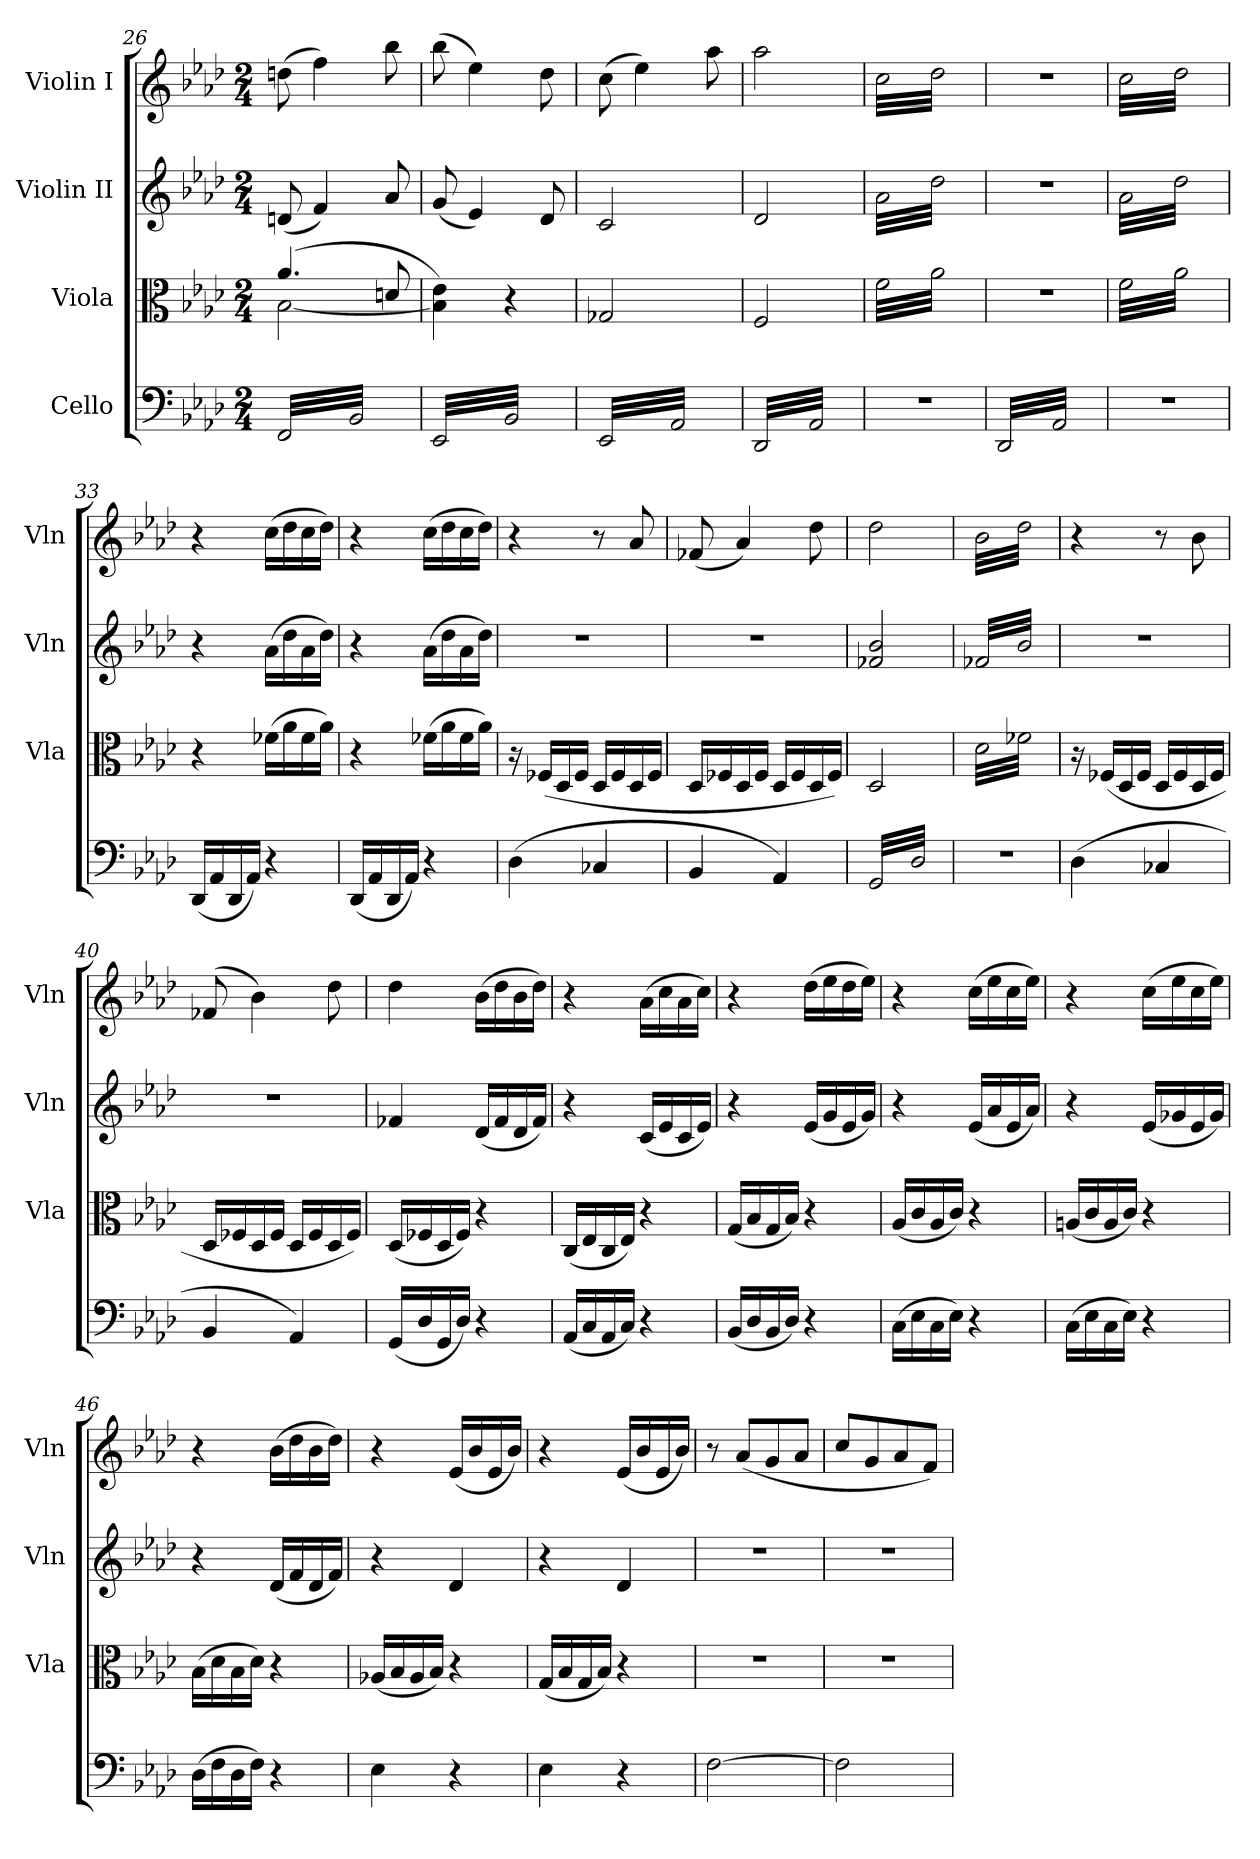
**kern	**kern	**kern	**kern
*part4	*part3	*part2	*part1
*staff4	*staff3	*staff2	*staff1
*I"Cello	*I"Viola	*I"Violin II	*I"Violin I
*	*I'Vla	*I'Vln	*I'Vln
*clefF4	*clefC3	*clefG2	*clefG2
*k[b-e-a-d-]	*k[b-e-a-d-]	*k[b-e-a-d-]	*k[b-e-a-d-]
*M2/4	*M2/4	*M2/4	*M2/4
=26	=26	=26	=26
*	*^	*	*
*tremolo	*	*	*	*
(<32FF/LLL	(>4.a-/	[2B-\	(<8dn/	(>8ddn\
32BB-/)	.	.	.	.
32FF/	.	.	.	.
32BB-/)	.	.	.	.
32FF/	.	.	4f/)	4ff\)
32BB-/)	.	.	.	.
32FF/	.	.	.	.
32BB-/)	.	.	.	.
32FF/	.	.	.	.
32BB-/)	.	.	.	.
32FF/	.	.	.	.
32BB-/)	.	.	.	.
32FF/	8dn/	.	8a-/	8bb-\
32BB-/)	.	.	.	.
32FF/	.	.	.	.
32BB-/)JJJ	.	.	.	.
*	*v	*v	*	*
=27	=27	=27	=27
(<32EE-/LLL	4B-\] 4e-\)	(<8g/	(>8bb-\
32BB-/)	.	.	.
32EE-/	.	.	.
32BB-/)	.	.	.
32EE-/	.	4e-/)	4ee-\)
32BB-/)	.	.	.
32EE-/	.	.	.
32BB-/)	.	.	.
32EE-/	4r	.	.
32BB-/)	.	.	.
32EE-/	.	.	.
32BB-/)	.	.	.
32EE-/	.	8d-/	8dd-\
32BB-/)	.	.	.
32EE-/	.	.	.
32BB-/)JJJ	.	.	.
=28	=28	=28	=28
(<32EE-/LLL	2G-X/	2c/	(>8cc\
32AA-/)	.	.	.
32EE-/	.	.	.
32AA-/)	.	.	.
32EE-/	.	.	4ee-\)
32AA-/)	.	.	.
32EE-/	.	.	.
32AA-/)	.	.	.
32EE-/	.	.	.
32AA-/)	.	.	.
32EE-/	.	.	.
32AA-/)	.	.	.
32EE-/	.	.	8aa-\
32AA-/)	.	.	.
32EE-/	.	.	.
32AA-/)JJJ	.	.	.
=29	=29	=29	=29
(<32DD-/LLL	2F/	2d-/	2aa-\
32AA-/)	.	.	.
32DD-/	.	.	.
32AA-/)	.	.	.
32DD-/	.	.	.
32AA-/)	.	.	.
32DD-/	.	.	.
32AA-/)	.	.	.
32DD-/	.	.	.
32AA-/)	.	.	.
32DD-/	.	.	.
32AA-/)	.	.	.
32DD-/	.	.	.
32AA-/)	.	.	.
32DD-/	.	.	.
32AA-/)JJJ	.	.	.
=30	=30	=30	=30
*	*tremolo	*	*
*	*	*tremolo	*
*	*	*	*tremolo
2r	(>32f\LLL	(>32a-\LLL	(>32cc\LLL
.	32a-\)	32dd-\)	32dd-\)
.	32f\	32a-\	32cc\
.	32a-\)	32dd-\)	32dd-\)
.	32f\	32a-\	32cc\
.	32a-\)	32dd-\)	32dd-\)
.	32f\	32a-\	32cc\
.	32a-\)	32dd-\)	32dd-\)
.	32f\	32a-\	32cc\
.	32a-\)	32dd-\)	32dd-\)
.	32f\	32a-\	32cc\
.	32a-\)	32dd-\)	32dd-\)
.	32f\	32a-\	32cc\
.	32a-\)	32dd-\)	32dd-\)
.	32f\	32a-\	32cc\
.	32a-\)JJJ	32dd-\)JJJ	32dd-\)JJJ
=31	=31	=31	=31
(<32DD-/LLL	2r	2r	2r
32AA-/)	.	.	.
32DD-/	.	.	.
32AA-/)	.	.	.
32DD-/	.	.	.
32AA-/)	.	.	.
32DD-/	.	.	.
32AA-/)	.	.	.
32DD-/	.	.	.
32AA-/)	.	.	.
32DD-/	.	.	.
32AA-/)	.	.	.
32DD-/	.	.	.
32AA-/)	.	.	.
32DD-/	.	.	.
32AA-/)JJJ	.	.	.
*Xtremolo	*	*	*
=32	=32	=32	=32
2r	(>32f\LLL	(>32a-\LLL	(>32cc\LLL
.	32a-\)	32dd-\)	32dd-\)
.	32f\	32a-\	32cc\
.	32a-\)	32dd-\)	32dd-\)
.	32f\	32a-\	32cc\
.	32a-\)	32dd-\)	32dd-\)
.	32f\	32a-\	32cc\
.	32a-\)	32dd-\)	32dd-\)
.	32f\	32a-\	32cc\
.	32a-\)	32dd-\)	32dd-\)
.	32f\	32a-\	32cc\
.	32a-\)	32dd-\)	32dd-\)
.	32f\	32a-\	32cc\
.	32a-\)	32dd-\)	32dd-\)
.	32f\	32a-\	32cc\
.	32a-\)JJJ	32dd-\)JJJ	32dd-\)JJJ
*	*	*	*Xtremolo
*	*	*Xtremolo	*
*	*Xtremolo	*	*
=33	=33	=33	=33
(<16DD-/LL	4r	4r	4r
.	.	.	.
16AA-/	.	.	.
.	.	.	.
16DD-/	.	.	.
.	.	.	.
16AA-/JJ)	.	.	.
.	.	.	.
4r	(>16f-X\LL	(>16a-\LL	(>16cc\LL
.	16a-\	16dd-\	16dd-\
.	16f-\	16a-\	16cc\
.	16a-\JJ)	16dd-\JJ)	16dd-\JJ)
!!LO:LB:g=z
=34	=34	=34	=34
(<16DD-/LL	4r	4r	4r
16AA-/	.	.	.
16DD-/	.	.	.
16AA-/JJ)	.	.	.
4r	(>16f-X\LL	(>16a-\LL	(>16cc\LL
.	16a-\	16dd-\	16dd-\
.	16f-\	16a-\	16cc\
.	16a-\JJ)	16dd-\JJ)	16dd-\JJ)
=35	=35	=35	=35
(>4D-\	16r	2r	4r
.	(>16F-X/LL	.	.
.	16D-/	.	.
.	16F-/JJ	.	.
4C-X/	16D-/LL	.	8r
.	16F-/	.	.
.	16D-/	.	8a-/
.	16F-/JJ	.	.
=36	=36	=36	=36
4BB-/	16D-/LL	2r	(<8f-X/
.	16F-X/	.	.
.	16D-/	.	4a-/)
.	16F-/JJ	.	.
4AA-/)	16D-/LL	.	.
.	16F-/	.	.
.	16D-/	.	8dd-\
.	16F-/JJ)	.	.
=37	=37	=37	=37
*tremolo	*	*	*
(<32GG/LLL	2D-/	2f-X/ 2b-/	2dd-\
32D-/)	.	.	.
32GG/	.	.	.
32D-/)	.	.	.
32GG/	.	.	.
32D-/)	.	.	.
32GG/	.	.	.
32D-/)	.	.	.
32GG/	.	.	.
32D-/)	.	.	.
32GG/	.	.	.
32D-/)	.	.	.
32GG/	.	.	.
32D-/)	.	.	.
32GG/	.	.	.
32D-/)JJJ	.	.	.
*Xtremolo	*	*	*
=38	=38	=38	=38
*	*tremolo	*	*
*	*	*tremolo	*
*	*	*	*tremolo
2r	(>32d-\LLL	(<32f-X/LLL	(>32b-\LLL
.	32f-X\)	32b-/)	32dd-\)
.	32d-\	32f-X/	32b-\
.	32f-X\)	32b-/)	32dd-\)
.	32d-\	32f-X/	32b-\
.	32f-X\)	32b-/)	32dd-\)
.	32d-\	32f-X/	32b-\
.	32f-X\)	32b-/)	32dd-\)
.	32d-\	32f-X/	32b-\
.	32f-X\)	32b-/)	32dd-\)
.	32d-\	32f-X/	32b-\
.	32f-X\)	32b-/)	32dd-\)
.	32d-\	32f-X/	32b-\
.	32f-X\)	32b-/)	32dd-\)
.	32d-\	32f-X/	32b-\
.	32f-X\)JJJ	32b-/)JJJ	32dd-\)JJJ
*	*	*	*Xtremolo
*	*	*Xtremolo	*
*	*Xtremolo	*	*
=39	=39	=39	=39
(>4D-\	16r	2r	4r
.	.	.	.
.	(>16F-X/LL	.	.
.	.	.	.
.	16D-/	.	.
.	.	.	.
.	16F-/JJ	.	.
.	.	.	.
4C-X/	16D-/LL	.	8r
.	16F-/	.	.
.	16D-/	.	8b-\
.	16F-/JJ	.	.
=40	=40	=40	=40
4BB-/	16D-/LL	2r	(>8f-X/
.	16F-X/	.	.
.	16D-/	.	4b-\)
.	16F-/JJ	.	.
4AA-/)	16D-/LL	.	.
.	16F-/	.	.
.	16D-/	.	8dd-\
.	16F-/JJ)	.	.
=41	=41	=41	=41
(<16GG/LL	(<16D-/LL	4f-X/	4dd-\
16D-/	16F-X/	.	.
16GG/	16D-/	.	.
16D-/JJ)	16F-/JJ)	.	.
4r	4r	(<16d-/LL	(>16b-\LL
.	.	16f-/	16dd-\
.	.	16d-/	16b-\
.	.	16f-/JJ)	16dd-\JJ)
=42	=42	=42	=42
(<16AA-/LL	(<16C/LL	4r	4r
16C/	16E-/	.	.
16AA-/	16C/	.	.
16C/JJ)	16E-/JJ)	.	.
4r	4r	(<16c/LL	(>16a-\LL
.	.	16e-/	16cc\
.	.	16c/	16a-\
.	.	16e-/JJ)	16cc\JJ)
=43	=43	=43	=43
(<16BB-/LL	(<16G/LL	4r	4r
16D-/	16B-/	.	.
16BB-/	16G/	.	.
16D-/JJ)	16B-/JJ)	.	.
4r	4r	(<16e-/LL	(>16dd-\LL
.	.	16g/	16ee-\
.	.	16e-/	16dd-\
.	.	16g/JJ)	16ee-\JJ)
=44	=44	=44	=44
(>16C\LL	(<16A-/LL	4r	4r
16E-\	16c/	.	.
16C\	16A-/	.	.
16E-\JJ)	16c/JJ)	.	.
4r	4r	(<16e-/LL	(>16cc\LL
.	.	16a-/	16ee-\
.	.	16e-/	16cc\
.	.	16a-/JJ)	16ee-\JJ)
!!LO:LB:g=z
=45	=45	=45	=45
(>16C\LL	(<16An/LL	4r	4r
16E-\	16c/	.	.
16C\	16A/	.	.
16E-\JJ)	16c/JJ)	.	.
4r	4r	(<16e-/LL	(>16cc\LL
.	.	16g-X/	16ee-\
.	.	16e-/	16cc\
.	.	16g-/JJ)	16ee-\JJ)
=46	=46	=46	=46
(>16D-\LL	(>16B-\LL	4r	4r
16F\	16d-\	.	.
16D-\	16B-\	.	.
16F\JJ)	16d-\JJ)	.	.
4r	4r	(<16d-/LL	(>16b-\LL
.	.	16f/	16dd-\
.	.	16d-/	16b-\
.	.	16f/JJ)	16dd-\JJ)
=47	=47	=47	=47
4E-\	(<16A-X/LL	4r	4r
.	16B-/	.	.
.	16A-/	.	.
.	16B-/JJ)	.	.
4r	4r	4d-/	(<16e-/LL
.	.	.	16b-/
.	.	.	16e-/
.	.	.	16b-/JJ)
=48	=48	=48	=48
4E-\	(<16G/LL	4r	4r
.	16B-/	.	.
.	16G/	.	.
.	16B-/JJ)	.	.
4r	4r	4d-/	(<16e-/LL
.	.	.	16b-/
.	.	.	16e-/
.	.	.	16b-/JJ)
=49	=49	=49	=49
[2F\	2r	2r	8r
.	.	.	(>8a-/L
.	.	.	8g/
.	.	.	8a-/J
=50	=50	=50	=50
2F\]	2r	2r	8cc/L
.	.	.	8g/
.	.	.	8a-/
.	.	.	8f/J)
=	=	=	=
*-	*-	*-	*-
